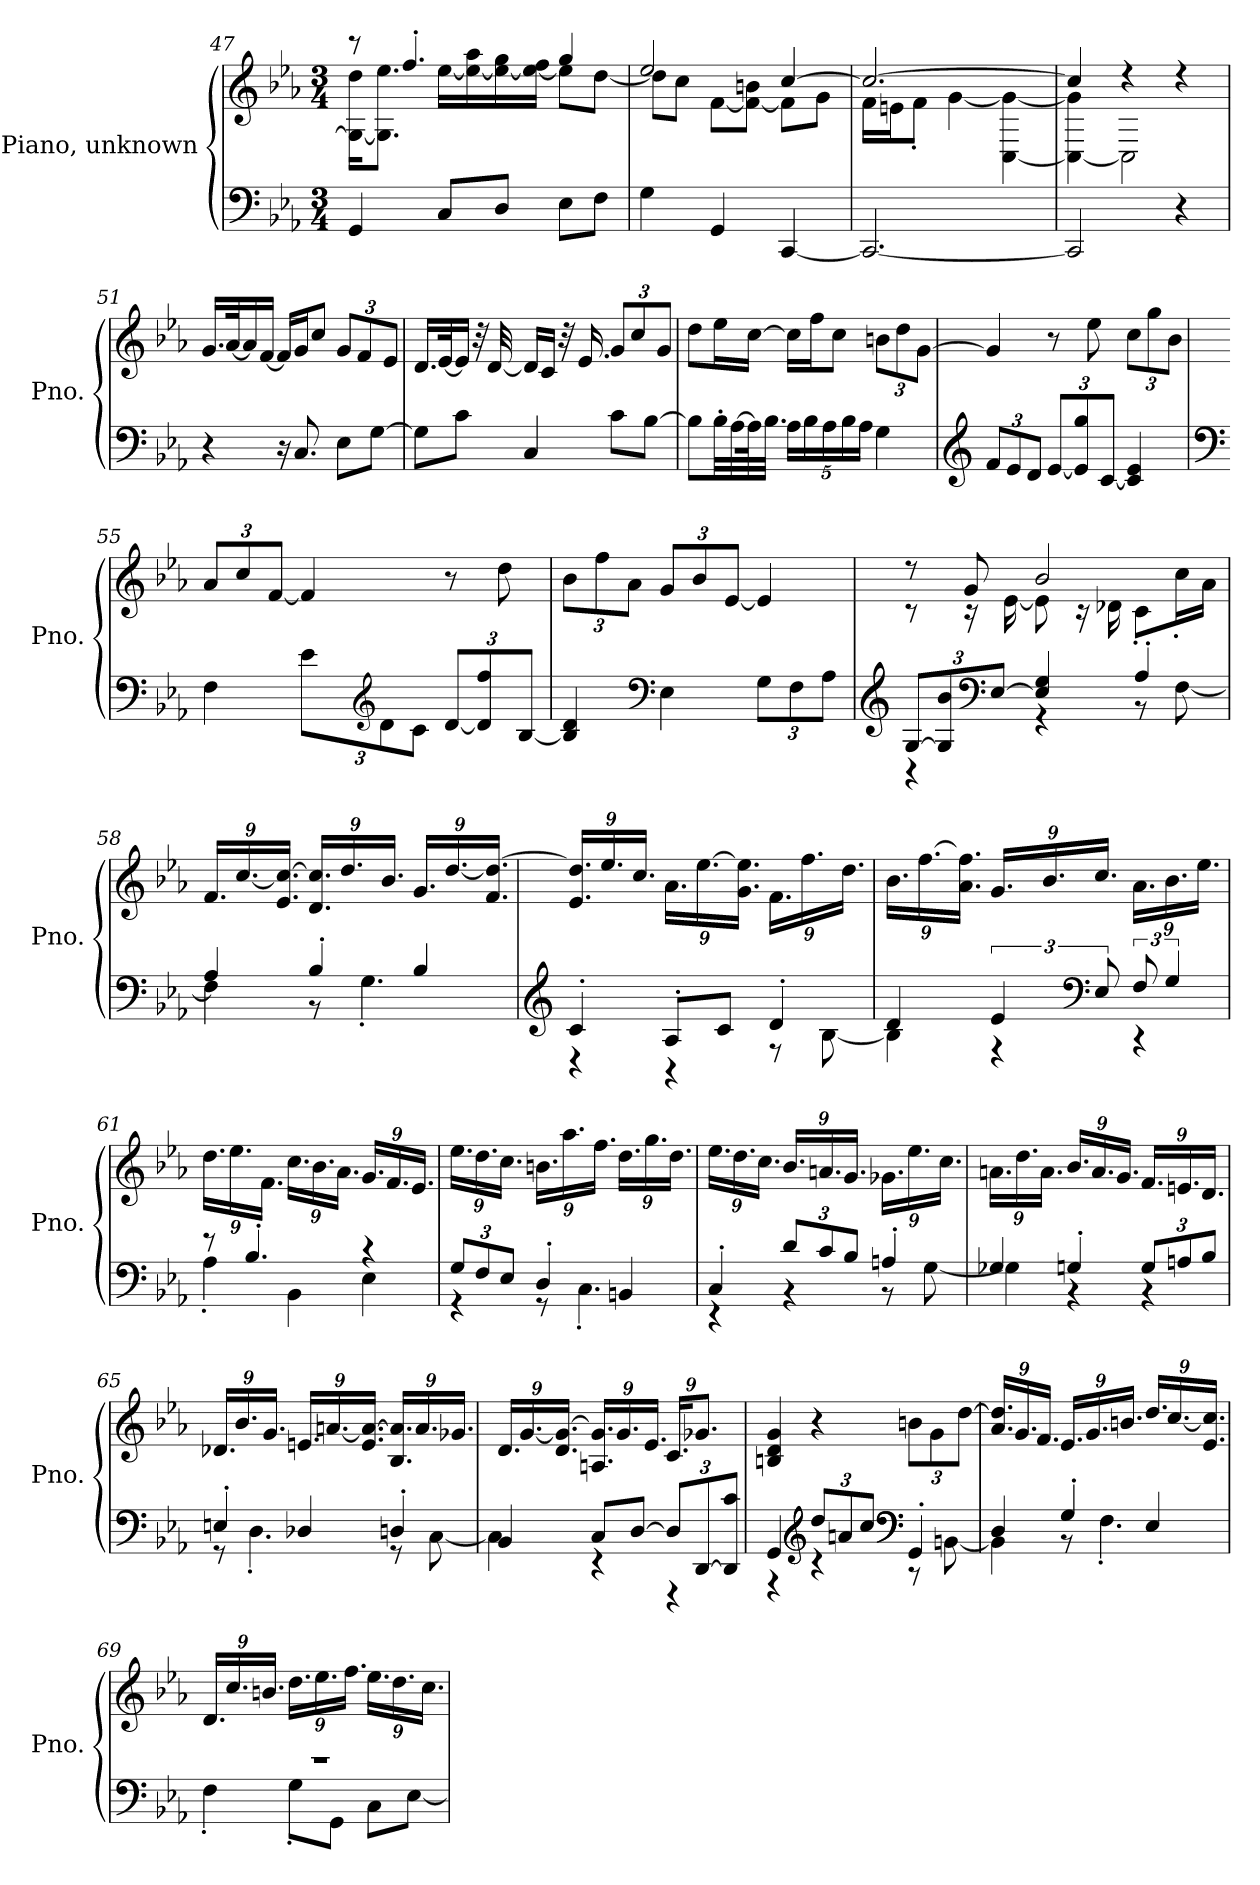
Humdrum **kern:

**kern	**kern
*part1	*part1
*staff2	*staff1
*I"Piano, unknown	*
*I'Pno.	*
*clefF4	*clefG2
*k[b-e-a-]	*k[b-e-a-]
*M3/4	*M3/4
=47	=47
*	*^
4GG/	8r	16G\_ 16dd\KL
.	.	8.G\] 8.ee-\J
.	4.ff'/	.
8C/L	.	[16ee-\LL
.	.	16ee-\_ 16aa-\
8D/J	.	16ee-\_ 16gg\
.	.	16ee-\_ 16ff\JJ
8E-\L	4gg/	8ee-\L]
8F\J	.	[8dd\J
=48	=48	=48
4G\	2ee-/	8dd\L]
.	.	8cc\J
4GG/	.	[8f\L
.	.	8f\_ 8bn\J
[4CC/	[4cc/	8f\L]
.	.	8g\J
!!LO:PB:g=z	!!
=49	=49	=49
2.CC/_	2.cc/_	16f\LL
.	.	16en\J
.	.	8f'\J
.	.	[4g\
.	.	[4C\ 4g\_
=50	=50	=50
2CC/]	4cc/]	4C\_ 4g\]
.	4r	2C\]
4r	4r	.
*	*v	*v
=51	=51
4r	16.g/LL
.	[32a-/K
.	16a-/]
.	[16f/JJ
16r	16f/LL]
8.C/	16g/J
.	8cc/J
*	*Xbrackettup
8E-\L	12g/L
.	12f/
[8G\J	.
.	12e-/J
=52	=52
8G\L]	16.d/LL
.	[32e-/K
8c\J	16e-/JJ]
.	32r
.	[32d/
4C/	16d/LL]
.	16c/JJ
.	32r
.	16.e-/
8c\L	12g/L
.	12cc/
[8B-\J	.
.	12g/J
!!LO:LB:g=z
=53	=53
8B-\L]	8dd\L
32B-'\LL	16ee-\L
[32A-\	.
64A-\K]	[16cc\JJ
32.B-\JJJ	.
*Xbrackettup	*
20A-\LL	16cc\LL]
20B-\	.
.	16ff\J
20A-\	.
.	8cc\J
20B-\	.
20A-\JJ	.
4G\	12bn\L
.	12dd\
.	[12g\J
=54	=54
*clefG2	*
12f/L	4g/]
12e-/	.
12d/J	.
[12e-/L	8r
12e-/] 12gg/	.
.	8ee-\
[12c/J	.
4c/] 4e-/	12cc\L
.	12gg\
.	12b-\J
=55	=55
*clefF4	*
4F\	12a-/L
.	12cc/
.	[12f/J
12e-\L	4f/]
*clefG2	*
12d\	.
12c\J	.
[12d/L	8r
12d/] 12ff/	.
.	8dd\
[12B-/J	.
!!LO:LB:g=z
=56	=56
4B-/] 4d/	12b-\L
.	12ff\
.	12a-\J
*clefF4	*
4E-\	12g/L
.	12b-/
.	[12e-/J
12G\L	4e-/]
12F\	.
12A-\J	.
=57	=57
*clefG2	*
*^	*^
[12G/L	4r	8r	8r
12G/] 12b-/	.	.	.
.	.	8g/	16r
*clefF4	*	*	*
[12E-/J	.	.	.
.	.	.	[16e-\
4E-/] 4G/	4r	2b-/	8e-\]
.	.	.	16r
.	.	.	16d-X\
4A-'/	8r	.	8c'\L
.	[8F\	.	16cc'\L
.	.	.	16a-\JJ
*	*	*v	*v
=58	=58	=58
4A-/	4F\]	18.f/LL
.	.	[18.cc/
.	.	18.e-/ 18.cc/_JJ
4B-'/	8r	18.d/ 18.cc/]LL
.	.	18.dd/
.	4.G'\	.
.	.	18.b-/JJ
4B-/	.	18.g/LL
.	.	[18.dd/
.	.	18.f/ 18.dd/_JJ
!!LO:LB:g=z
=59	=59	=59
*clefG2	*	*
4c'/	4r	18.e-/ 18.dd/]LL
.	.	18.ee-/
.	.	18.cc/JJ
8A-'/L	4r	18.a-\LL
.	.	[18.ee-\
8c/J	.	.
.	.	18.g\ 18.ee-\]JJ
4d'/	8r	18.f\LL
.	.	18.ff\
.	[8B-\	.
.	.	18.dd\JJ
=60	=60	=60
4d/	4B-\]	18.b-\LL
.	.	[18.ff\
.	.	18.a-\ 18.ff\]JJ
*brackettup	*	*
6e-/	4r	18.g/LL
.	.	18.b-/
*clefF4	*	*
12E-/	.	18.cc/JJ
12F/	4r	18.a-\LL
6G/	.	18.b-\
.	.	18.ee-\JJ
=61	=61	=61
8r	4A-'\	18.dd\LL
.	.	18.ee-\
4.B-'/	.	.
.	.	18.f\JJ
.	4BB-\	18.cc\LL
.	.	18.b-\
.	.	18.a-\JJ
4r	4E-\	18.g/LL
.	.	18.f/
.	.	18.e-/JJ
!!LO:LB:g=z
=62	=62	=62
*Xbrackettup	*	*
12G/L	4r	18.ee-\LL
12F/	.	18.dd\
12E-/J	.	18.cc\JJ
4D'/	8r	18.bn\LL
.	.	18.aa-\
.	4.C'\	.
.	.	18.ff\JJ
4BBn/	.	18.dd\LL
.	.	18.gg\
.	.	18.dd\JJ
=63	=63	=63
4C'/	4r	18.ee-\LL
.	.	18.dd\
.	.	18.cc\JJ
12d/L	4r	18.b-/LL
12c/	.	18.an/
12B-/J	.	18.g/JJ
4An'/	8r	18.g-X\LL
.	.	18.ee-\
.	[8G\	.
.	.	18.cc\JJ
=64	=64	=64
4G-X/	4G\]	18.an\LL
.	.	18.dd\
.	.	18.a\JJ
4Gn'/	4r	18.b-/LL
.	.	18.a/
.	.	18.g/JJ
12G/L	4r	18.f/LL
12An/	.	18.en/
12B-/J	.	18.d/JJ
!!LO:LB:g=z
=65	=65	=65
4En'/	8r	18.d-X/LL
.	.	18.b-/
.	4.D'\	.
.	.	18.g/JJ
4D-X/	.	18.en/LL
.	.	[18.an/
.	.	18.e/ 18.a/_JJ
4Dn'/	8r	18.B-/ 18.a/]LL
.	.	18.a/
.	[8C\	.
.	.	18.g-X/JJ
=66	=66	=66
4BB-/	4C\]	18.d/LL
.	.	[18.g/
.	.	18.d/ 18.g/_JJ
8C/L	4r	18.An/ 18.g/]LL
.	.	18.g/
[8D/J	.	.
.	.	18.e-/JJ
12D/L]	4r	18.c/KL
[12DD/	.	9.g-X/J
12DD/] 12c/J	.	.
=67	=67	=67
4GG/	4r	4Bn/ 4d/ 4g/
*clefG2	*	*
12dd/L	4r	4r
12an/	.	.
12cc/J	.	.
*clefF4	*	*
4GG'/	8r	12bn\L
.	.	12g\
.	[8BBn\	.
.	.	[12dd\J
!!LO:PB:g=z
=68	=68	=68
4D/	4BB\]	18.a-/ 18.dd/]LL
.	.	18.g/
.	.	18.f/JJ
4G'/	8r	18.e-/LL
.	.	18.g/
.	4.F'\	.
.	.	18.bn/JJ
4E-/	.	18.dd/LL
.	.	[18.cc/
.	.	18.e-/ 18.cc/]JJ
=69	=69	=69
2.r	4F'\	18.d/LL
.	.	18.cc/
.	.	18.bn/JJ
.	8G'\L	18.dd\LL
.	.	18.ee-\
.	8GG\J	.
.	.	18.ff\JJ
.	8C\L	18.ee-\LL
.	.	18.dd\
.	[8E-\J	.
.	.	18.cc\JJ
*v	*v	*
=	=
*-	*-
